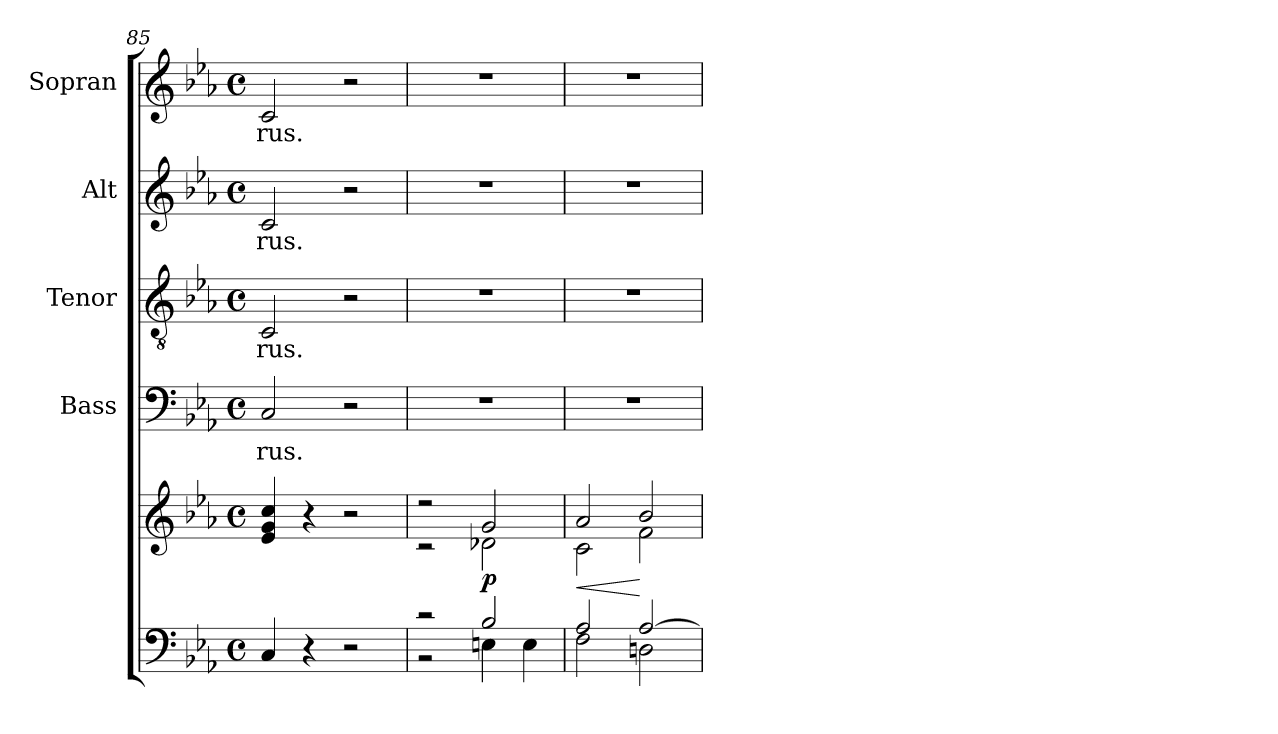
**kern	**kern	**dynam	**kern	**text	**kern	**text	**kern	**text	**kern	**text
*part5	*part5	*part5	*part4	*part4	*part3	*part3	*part2	*part2	*part1	*part1
*staff6	*staff5	*staff5/6	*staff4	*staff4	*staff3	*staff3	*staff2	*staff2	*staff1	*staff1
*	*	*	*I"Bass	*	*I"Tenor	*	*I"Alt	*	*I"Sopran	*
*	*	*	*I'B.	*	*I'T.	*	*I'A.	*	*I'S.	*
*clefF4	*clefG2	*	*clefF4	*	*clefGv2	*	*clefG2	*	*clefG2	*
*k[b-e-a-]	*k[b-e-a-]	*	*k[b-e-a-]	*	*k[b-e-a-]	*	*k[b-e-a-]	*	*k[b-e-a-]	*
*E-:	*E-:	*	*E-:	*	*E-:	*	*E-:	*	*E-:	*
*M4/4	*M4/4	*	*M4/4	*	*M4/4	*	*M4/4	*	*M4/4	*
*met(c)	*met(c)	*	*met(c)	*	*met(c)	*	*met(c)	*	*met(c)	*
=85	=85	=85	=85	=85	=85	=85	=85	=85	=85	=85
!	!	!	!	!LO:LY:b	!	!LO:LY:b	!	!LO:LY:b	!	!LO:LY:b
4C/	4e-/ 4g/ 4cc/	.	2C/	-rus.	2C/	-rus.	2c/	-rus.	2c/	-rus.
4r	4r	.	.	.	.	.	.	.	.	.
2r	2r	.	2r	.	2r	.	2r	.	2r	.
=86	=86	=86	=86	=86	=86	=86	=86	=86	=86	=86
*^	*^	*	*	*	*	*	*	*	*	*
2r	2r	2r	2r	.	1r	.	1r	.	1r	.	1r	.
!	!	!	!	!LO:DY:b	!	!	!	!	!	!	!	!
2B-/	4En\	2g/	2d-X\	p	.	.	.	.	.	.	.	.
.	4E\	.	.	.	.	.	.	.	.	.	.	.
=87	=87	=87	=87	=87	=87	=87	=87	=87	=87	=87	=87	=87
!	!	!	!	!LO:HP:b	!	!	!	!	!	!	!	!
2A-/	2F\	2a-/	2c\	<	1r	.	1r	.	1r	.	1r	.
[>2A-/	2Dn\	2b-/	2f\	[	.	.	.	.	.	.	.	.
*v	*v	*	*	*	*	*	*	*	*	*	*	*
*	*v	*v	*	*	*	*	*	*	*	*	*
=	=	=	=	=	=	=	=	=	=	=
*-	*-	*-	*-	*-	*-	*-	*-	*-	*-	*-
